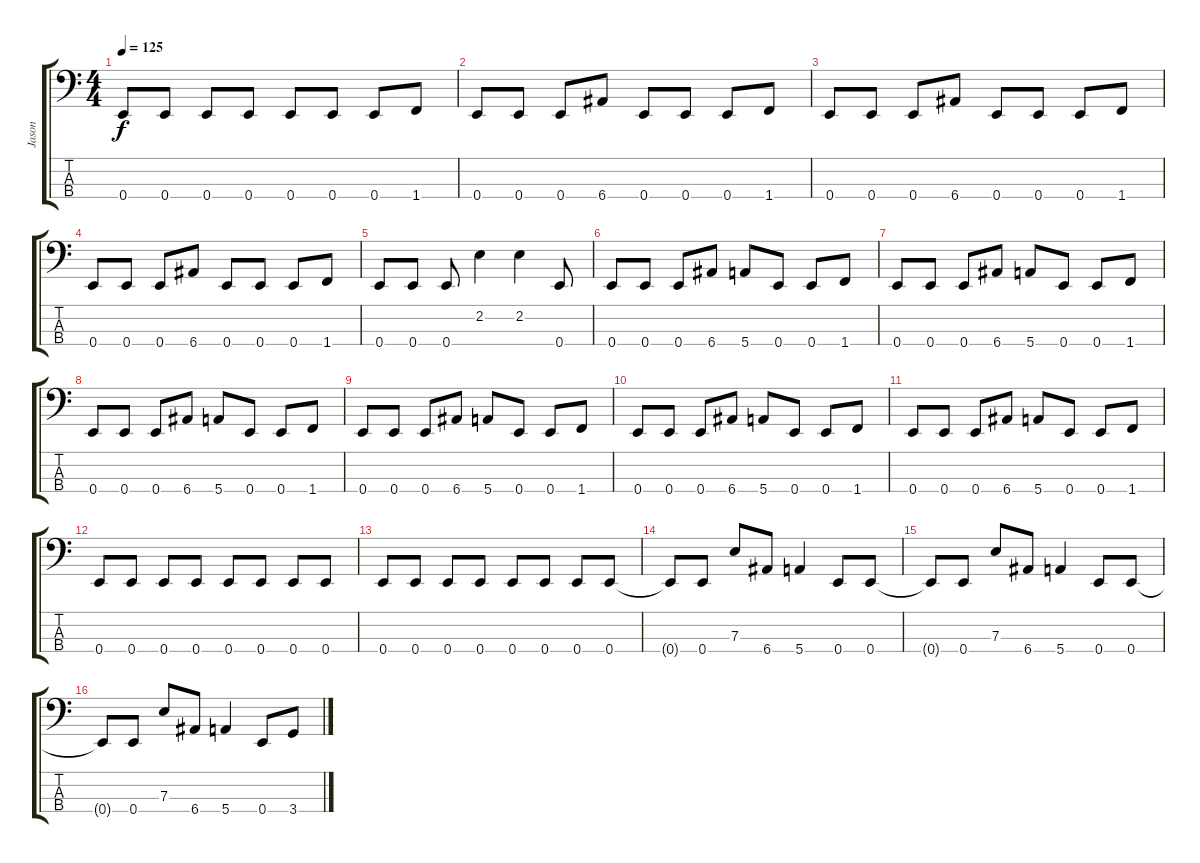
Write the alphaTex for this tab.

\track ("Jason" "Jason") {instrument electricbasspick}
\staff {score tabs}
\tuning (G2 D2 A1 E1) {hide}
\ts (4 4)
\tempo 125
\clef f4
\ks c
0.4.8{dy f} 0.4.8 0.4.8 0.4.8 0.4.8 0.4.8 0.4.8 1.4.8 |
0.4.8 0.4.8 0.4.8 6.4.8 0.4.8 0.4.8 0.4.8 1.4.8 |
0.4.8 0.4.8 0.4.8 6.4.8 0.4.8 0.4.8 0.4.8 1.4.8 |
0.4.8 0.4.8 0.4.8 6.4.8 0.4.8 0.4.8 0.4.8 1.4.8 |
0.4.8 0.4.8 0.4.8 2.2.4 2.2.4 0.4.8 |
0.4.8 0.4.8 0.4.8 6.4.8 5.4.8 0.4.8 0.4.8 1.4.8 |
0.4.8 0.4.8 0.4.8 6.4.8 5.4.8 0.4.8 0.4.8 1.4.8 |
0.4.8 0.4.8 0.4.8 6.4.8 5.4.8 0.4.8 0.4.8 1.4.8 |
0.4.8 0.4.8 0.4.8 6.4.8 5.4.8 0.4.8 0.4.8 1.4.8 |
0.4.8 0.4.8 0.4.8 6.4.8 5.4.8 0.4.8 0.4.8 1.4.8 |
0.4.8 0.4.8 0.4.8 6.4.8 5.4.8 0.4.8 0.4.8 1.4.8 |
0.4.8 0.4.8 0.4.8 0.4.8 0.4.8 0.4.8 0.4.8 0.4.8 |
0.4.8 0.4.8 0.4.8 0.4.8 0.4.8 0.4.8 0.4.8 0.4.8 |
0.4{t}.8 0.4.8 7.3.8 6.4.8 5.4.4 0.4.8 0.4.8 |
0.4{t}.8 0.4.8 7.3.8 6.4.8 5.4.4 0.4.8 0.4.8 |
0.4{t}.8 0.4.8 7.3.8 6.4.8 5.4.4 0.4.8 3.4.8
